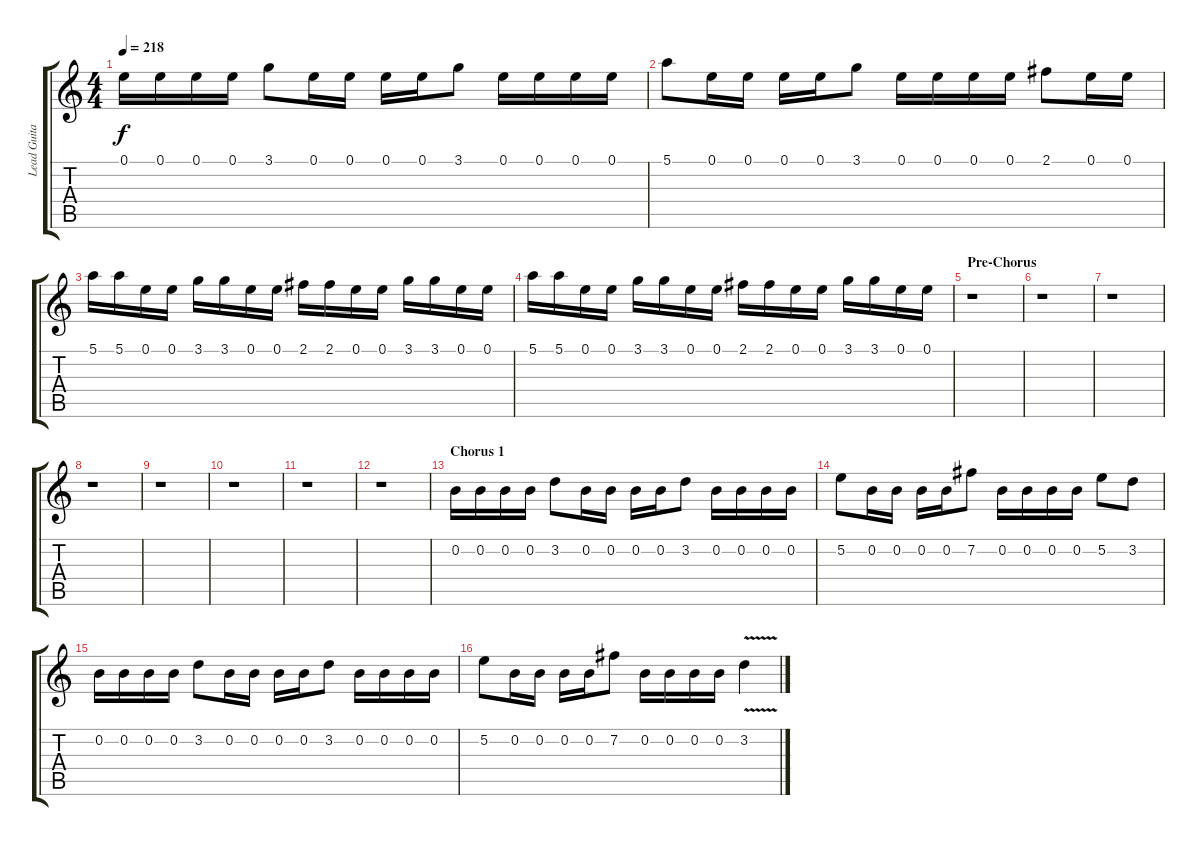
\track ("Lead Guitar 2" "Lead Guita") {instrument distortionguitar}
\staff {score tabs}
\tuning (E4 B3 G3 D3 A2 E2) {hide}
\ts (4 4)
\tempo 218
\clef g2
\ks c
0.1.16{dy f} 0.1.16 0.1.16 0.1.16 3.1.8 0.1.16 0.1.16 0.1.16 0.1.16 3.1.8 0.1.16 0.1.16 0.1.16 0.1.16 |
5.1.8 0.1.16 0.1.16 0.1.16 0.1.16 3.1.8 0.1.16 0.1.16 0.1.16 0.1.16 2.1.8 0.1.16 0.1.16 |
5.1.16 5.1.16 0.1.16 0.1.16 3.1.16 3.1.16 0.1.16 0.1.16 2.1.16 2.1.16 0.1.16 0.1.16 3.1.16 3.1.16 0.1.16 0.1.16 |
5.1.16 5.1.16 0.1.16 0.1.16 3.1.16 3.1.16 0.1.16 0.1.16 2.1.16 2.1.16 0.1.16 0.1.16 3.1.16 3.1.16 0.1.16 0.1.16 |
\section ("" "Pre-Chorus")
r.1 |
r.1 |
r.1 |
r.1 |
r.1 |
r.1 |
r.1 |
r.1 |
\section ("" "Chorus 1")
0.2.16 0.2.16 0.2.16 0.2.16 3.2.8 0.2.16 0.2.16 0.2.16 0.2.16 3.2.8 0.2.16 0.2.16 0.2.16 0.2.16 |
5.2.8 0.2.16 0.2.16 0.2.16 0.2.16 7.2.8 0.2.16 0.2.16 0.2.16 0.2.16 5.2.8 3.2.8 |
0.2.16 0.2.16 0.2.16 0.2.16 3.2.8 0.2.16 0.2.16 0.2.16 0.2.16 3.2.8 0.2.16 0.2.16 0.2.16 0.2.16 |
5.2.8 0.2.16 0.2.16 0.2.16 0.2.16 7.2.8 0.2.16 0.2.16 0.2.16 0.2.16 3.2{v}.4
